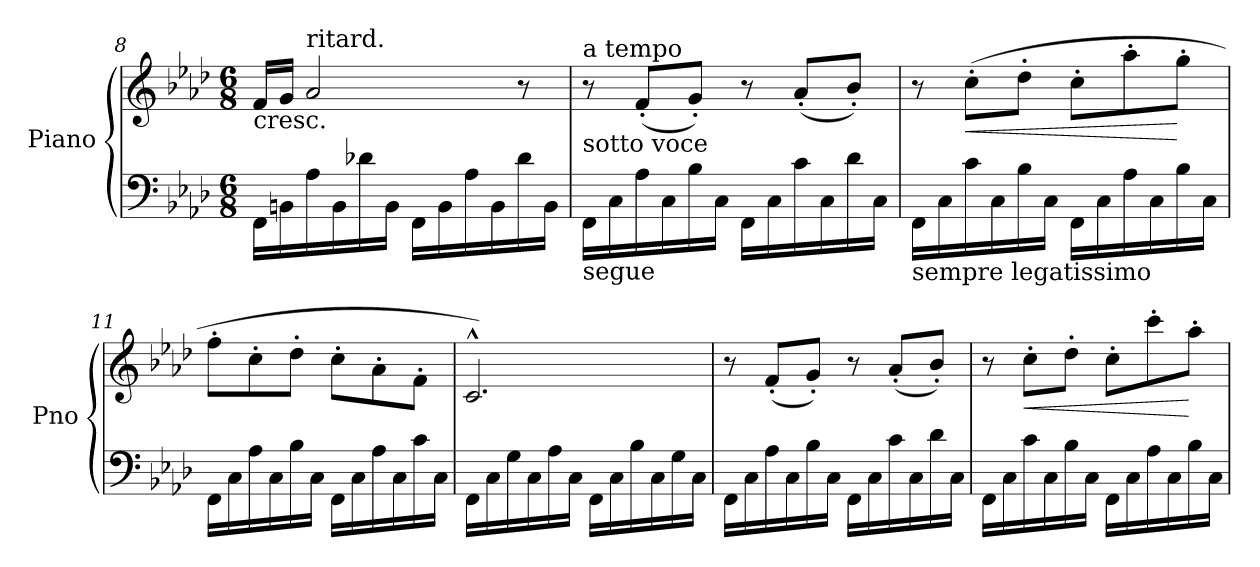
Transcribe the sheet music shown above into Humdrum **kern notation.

**kern	**kern	**dynam
*part1	*part1	*part1
*staff2	*staff1	*staff1/2
*I"Piano	*	*
*I'Pno	*	*
*clefF4	*clefG2	*
*k[b-e-a-d-]	*k[b-e-a-d-]	*
*A-:	*A-:	*
*M6/8	*M6/8	*
=8	=8	=8
!	!LO:TX:b:t=cresc.	!
16FF\LL	16f/LL	.
16BBn\	16g/JJ	.
!	!LO:TX:a:t=ritard.	!
16A-\	2a-/	.
16BB\	.	.
16d-X\	.	.
16BB\JJ	.	.
16FF\LL	.	.
16BB\	.	.
16A-\	.	.
16BB\	.	.
16d-\	8r	.
16BB\JJ	.	.
!!LO:LB:g=z
=9	=9	=9
!	!LO:TX:a:t=a tempo	!
!	!LO:TX:b:t=sotto voce	!
!LO:TX:b:t=segue	!	!
16FF\LL	8r	.
16C\	.	.
16A-\	(8f'/L	.
16C\	.	.
16B-\	8g'/J)	.
16C\JJ	.	.
16FF\LL	8r	.
16C\	.	.
16c\	(8a-'/L	.
16C\	.	.
16d-\	8b-'/J)	.
16C\JJ	.	.
=10	=10	=10
!LO:TX:b:t=sempre legatissimo	!	!
16FF\LL	8r	.
16C\	.	.
!	!	!LO:HP:b
16c\	(8cc'\L	<
16C\	.	.
16B-\	8dd-'\J	.
16C\JJ	.	.
16FF\LL	8cc'\L	.
16C\	.	.
16A-\	8aa-'\	.
16C\	.	.
16B-\	8gg'\J	[
16C\JJ	.	.
=11	=11	=11
16FF\LL	8ff'\L	.
16C\	.	.
16A-\	8cc'\	.
16C\	.	.
16B-\	8dd-'\J	.
16C\JJ	.	.
16FF\LL	8cc'\L	.
16C\	.	.
16A-\	8a-'\	.
16C\	.	.
16c\	8f'\J	.
16C\JJ	.	.
=12	=12	=12
16FF\LL	2.c^^/)	.
16C\	.	.
16G\	.	.
16C\	.	.
16A-\	.	.
16C\JJ	.	.
16FF\LL	.	.
16C\	.	.
16B-\	.	.
16C\	.	.
16G\	.	.
16C\JJ	.	.
!!LO:LB:g=z
=13	=13	=13
16FF\LL	8r	.
16C\	.	.
16A-\	(8f'/L	.
16C\	.	.
16B-\	8g'/J)	.
16C\JJ	.	.
16FF\LL	8r	.
16C\	.	.
16c\	(8a-'/L	.
16C\	.	.
16d-\	8b-'/J)	.
16C\JJ	.	.
=14	=14	=14
16FF\LL	8r	.
16C\	.	.
!	!	!LO:HP:b
16c\	8cc'\L	<
16C\	.	.
16B-\	8dd-'\J	.
16C\JJ	.	.
16FF\LL	8cc'\L	.
16C\	.	.
16A-\	8ccc'\	.
16C\	.	.
16B-\	8aa-'\J	[
16C\JJ	.	.
=	=	=
*-	*-	*-
